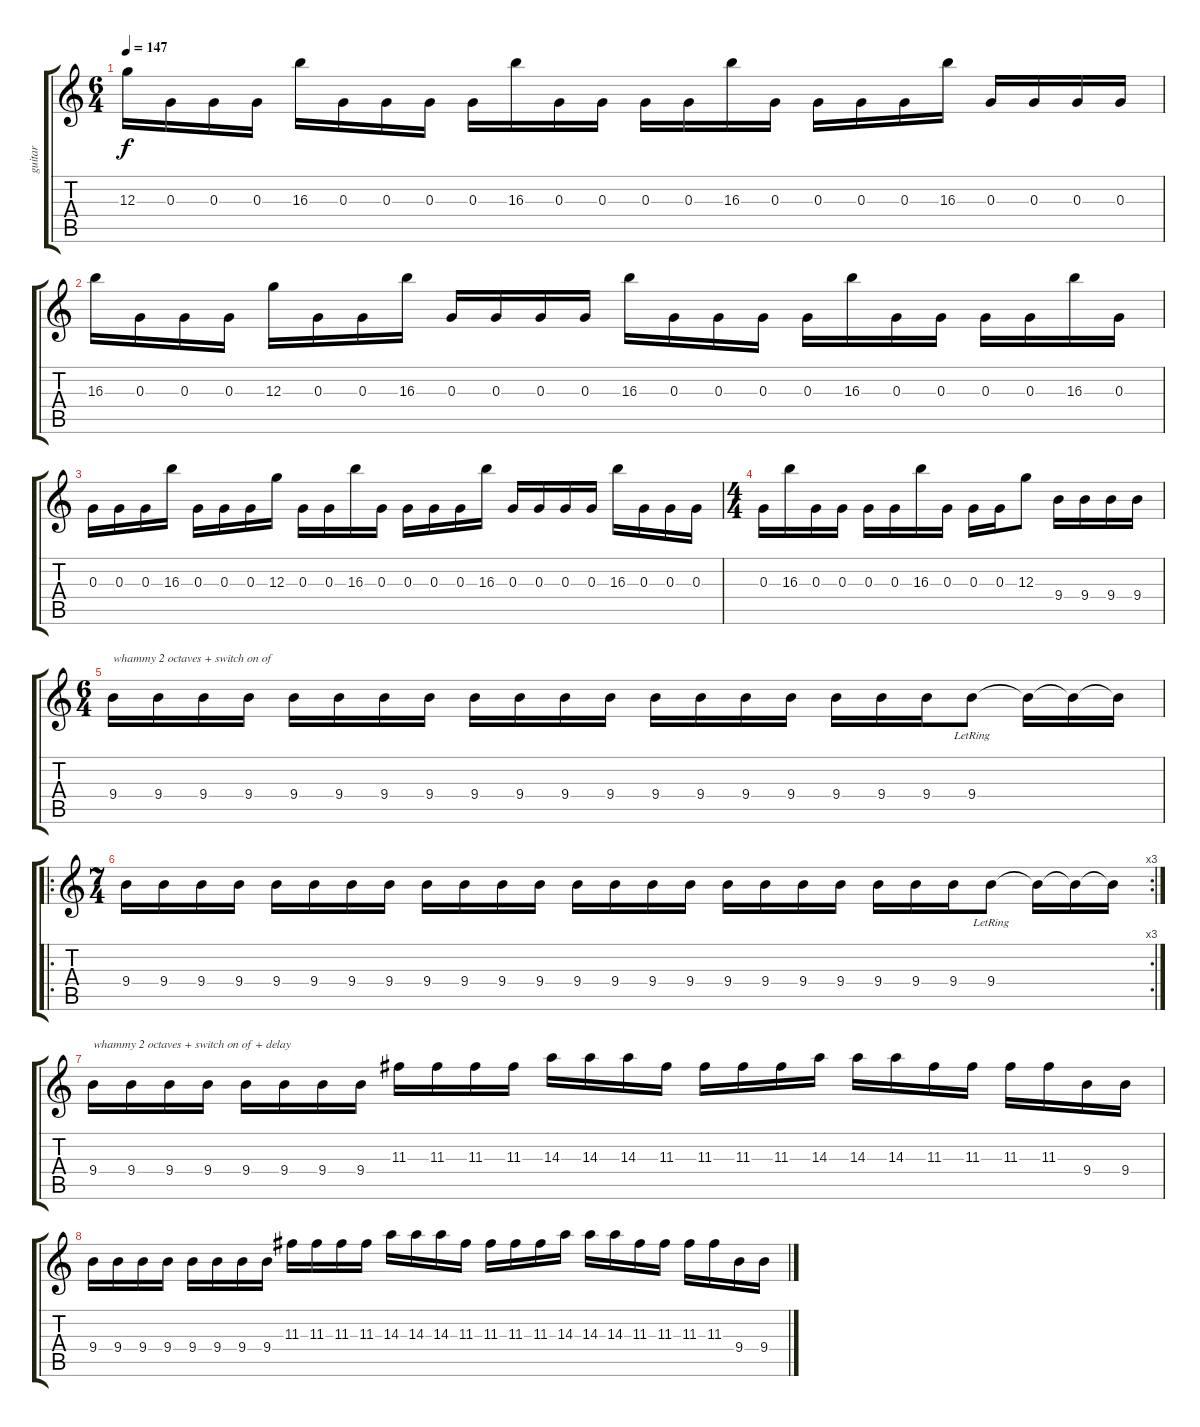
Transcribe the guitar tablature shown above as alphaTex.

\track ("guitar" "guitar") {instrument distortionguitar}
\staff {score tabs}
\tuning (E4 B3 G3 D3 A2 D2) {hide}
\ts (6 4)
\tempo 147
\clef g2
\ks c
12.3.16{dy f} 0.3.16 0.3.16 0.3.16 16.3.16 0.3.16 0.3.16 0.3.16 0.3.16 16.3.16 0.3.16 0.3.16 0.3.16 0.3.16 16.3.16 0.3.16 0.3.16 0.3.16 0.3.16 16.3.16 0.3.16 0.3.16 0.3.16 0.3.16 |
16.3.16 0.3.16 0.3.16 0.3.16 12.3.16 0.3.16 0.3.16 16.3.16 0.3.16 0.3.16 0.3.16 0.3.16 16.3.16 0.3.16 0.3.16 0.3.16 0.3.16 16.3.16 0.3.16 0.3.16 0.3.16 0.3.16 16.3.16 0.3.16 |
0.3.16 0.3.16 0.3.16 16.3.16 0.3.16 0.3.16 0.3.16 12.3.16 0.3.16 0.3.16 16.3.16 0.3.16 0.3.16 0.3.16 0.3.16 16.3.16 0.3.16 0.3.16 0.3.16 0.3.16 16.3.16 0.3.16 0.3.16 0.3.16 |
\ts (4 4)
0.3.16 16.3.16 0.3.16 0.3.16 0.3.16 0.3.16 16.3.16 0.3.16 0.3.16 0.3.16 12.3.8 9.4.16 9.4.16 9.4.16 9.4.16 |
\ts (6 4)
9.4.16{txt "whammy 2 octaves + switch on of"} 9.4.16 9.4.16 9.4.16 9.4.16 9.4.16 9.4.16 9.4.16 9.4.16 9.4.16 9.4.16 9.4.16 9.4.16 9.4.16 9.4.16 9.4.16 9.4.16 9.4.16 9.4.16 9.4{lr}.8 9.4{t}.16 9.4{t}.16 9.4{t}.16 |
\ro
\rc 3
\ts (7 4)
9.4.16 9.4.16 9.4.16 9.4.16 9.4.16 9.4.16 9.4.16 9.4.16 9.4.16 9.4.16 9.4.16 9.4.16 9.4.16 9.4.16 9.4.16 9.4.16 9.4.16 9.4.16 9.4.16 9.4.16 9.4.16 9.4.16 9.4.16 9.4{lr}.8 9.4{t}.16 9.4{t}.16 9.4{t}.16 |
9.4.16{txt "whammy 2 octaves + switch on of + delay"} 9.4.16 9.4.16 9.4.16 9.4.16 9.4.16 9.4.16 9.4.16 11.3.16 11.3.16 11.3.16 11.3.16 14.3.16 14.3.16 14.3.16 11.3.16 11.3.16 11.3.16 11.3.16 14.3.16 14.3.16 14.3.16 11.3.16 11.3.16 11.3.16 11.3.16 9.4.16 9.4.16 |
9.4.16 9.4.16 9.4.16 9.4.16 9.4.16 9.4.16 9.4.16 9.4.16 11.3.16 11.3.16 11.3.16 11.3.16 14.3.16 14.3.16 14.3.16 11.3.16 11.3.16 11.3.16 11.3.16 14.3.16 14.3.16 14.3.16 11.3.16 11.3.16 11.3.16 11.3.16 9.4.16 9.4.16
